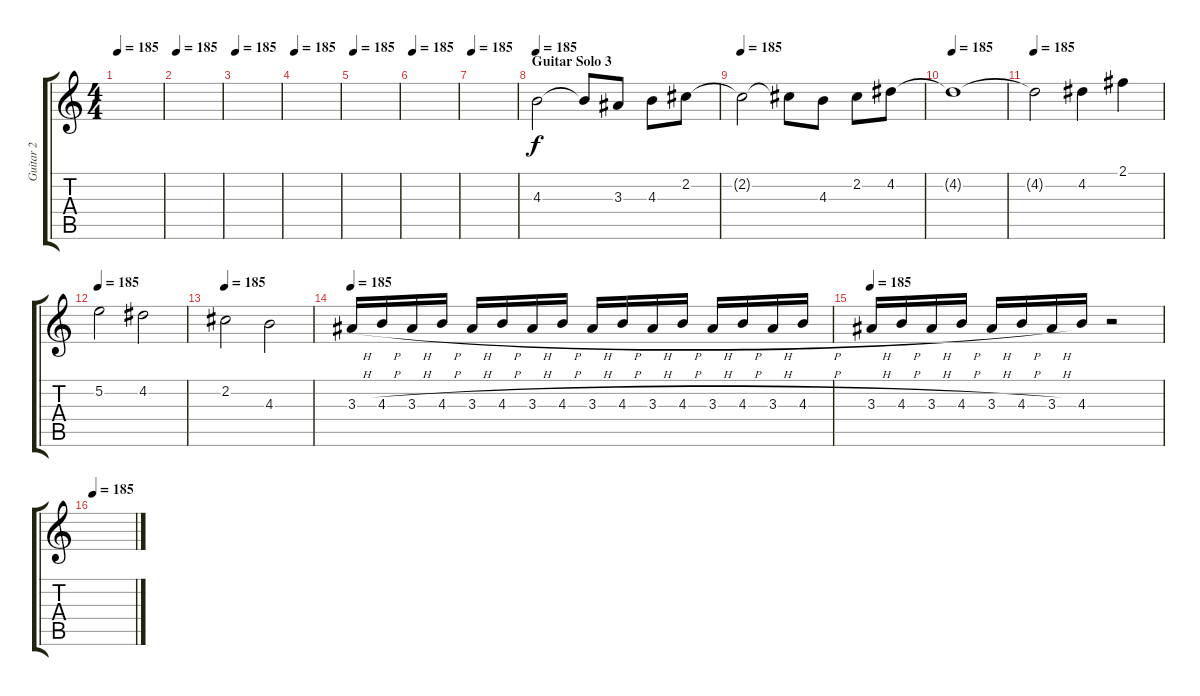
\track ("Guitar 2" "Guitar 2") {instrument distortionguitar}
\staff {score tabs}
\tuning (E4 B3 G3 D3 A2 E2) {hide}
\ts (4 4)
\tempo 185
\clef g2
\ks c
|
\tempo 185
|
\tempo 185
|
\tempo 185
|
\tempo 185
|
\tempo 185
|
\tempo 185
|
\section ("" "Guitar Solo 3")
\tempo 185
4.3.2 4.3{t}.8 3.3.8 4.3.8 2.2.8 |
\tempo 185
2.2{t}.2 2.2{t}.8 4.3.8 2.2.8 4.2.8 |
\tempo 185
4.2{t}.1 |
\tempo 185
4.2{t}.2 4.2.4 2.1.4 |
\tempo 185
5.2.2 4.2.2 |
\tempo 185
2.2.2 4.3.2 |
\tempo 185
3.3{h}.16 4.3{h}.16 3.3{h}.16 4.3{h}.16 3.3{h}.16 4.3{h}.16 3.3{h}.16 4.3{h}.16 3.3{h}.16 4.3{h}.16 3.3{h}.16 4.3{h}.16 3.3{h}.16 4.3{h}.16 3.3{h}.16 4.3{h}.16 |
\tempo 185
3.3{h}.16 4.3{h}.16 3.3{h}.16 4.3{h}.16 3.3{h}.16 4.3{h}.16 3.3{h}.16 4.3.16 r.2 |
\tempo 185
